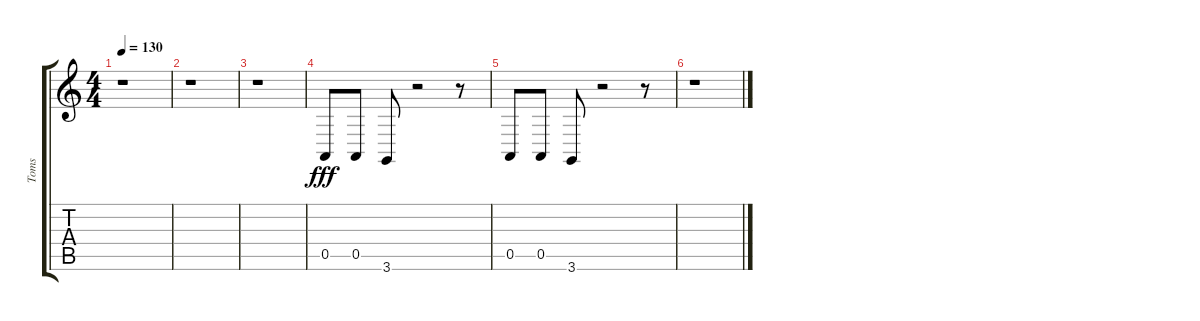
\track ("Toms" "Toms") {instrument acousticgrandpiano}
\staff {score tabs}
\tuning (E4 B3 G3 D3 A2 E2) {hide}
\ts (4 4)
\tempo 130
\clef g2
\ks c
r.1{dy fff} |
r.1 |
r.1 |
0.5.8 0.5.8 3.6.8 r.2 r.8 |
0.5.8 0.5.8 3.6.8 r.2 r.8 |
r.1
